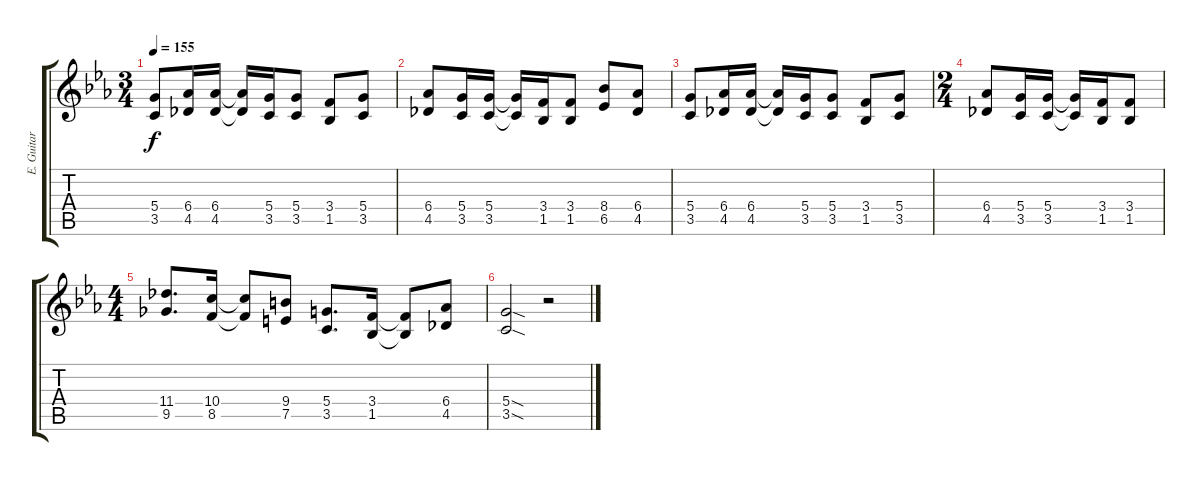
\track ("E. Guitar I" "E. Guitar ") {instrument overdrivenguitar}
\staff {score tabs}
\tuning (E4 B3 G3 D3 A2 E2) {hide}
\ts (3 4)
\tempo 155
\clef g2
\ks eb
(5.4 3.5).8{dy f} (6.4 4.5).16 (6.4 4.5).16 (6.4{t} 4.5{t}).16 (5.4 3.5).16 (5.4 3.5).8 (3.4 1.5).8 (5.4 3.5).8 |
(6.4 4.5).8 (5.4 3.5).16 (5.4 3.5).16 (5.4{t} 3.5{t}).16 (3.4 1.5).16 (3.4 1.5).8 (8.4 6.5).8 (6.4 4.5).8 |
(5.4 3.5).8 (6.4 4.5).16 (6.4 4.5).16 (6.4{t} 4.5{t}).16 (5.4 3.5).16 (5.4 3.5).8 (3.4 1.5).8 (5.4 3.5).8 |
\ts (2 4)
(6.4 4.5).8 (5.4 3.5).16 (5.4 3.5).16 (5.4{t} 3.5{t}).16 (3.4 1.5).16 (3.4 1.5).8 |
\ts (4 4)
(11.4 9.5).8{d} (10.4 8.5).16 (10.4{t} 8.5{t}).8 (9.4 7.5).8 (5.4 3.5).8{d} (3.4 1.5).16 (3.4{t} 1.5{t}).8 (6.4 4.5).8 |
(5.4{sod} 3.5{sod}).2 r.2
